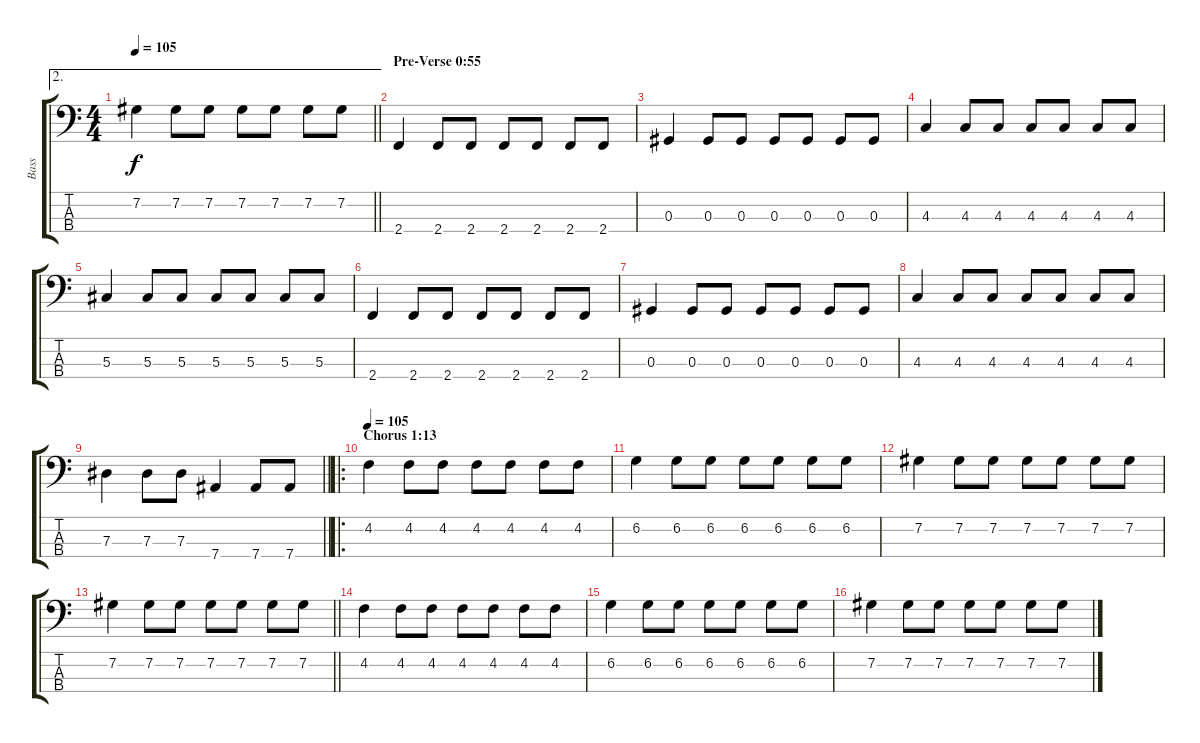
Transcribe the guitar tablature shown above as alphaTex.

\track ("Bass" "Bass") {instrument electricbassfinger}
\staff {score tabs}
\tuning (Gb2 Db2 Ab1 Eb1) {hide}
\ae 2
\ts (4 4)
\tempo 105
\clef f4
\barLineRight lightlight
\ks c
7.2.4{dy f} 7.2.8 7.2.8 7.2.8 7.2.8 7.2.8 7.2.8 |
\section ("" "Pre-Verse 0:55")
2.4.4 2.4.8 2.4.8 2.4.8 2.4.8 2.4.8 2.4.8 |
0.3.4 0.3.8 0.3.8 0.3.8 0.3.8 0.3.8 0.3.8 |
4.3.4 4.3.8 4.3.8 4.3.8 4.3.8 4.3.8 4.3.8 |
5.3.4 5.3.8 5.3.8 5.3.8 5.3.8 5.3.8 5.3.8 |
2.4.4 2.4.8 2.4.8 2.4.8 2.4.8 2.4.8 2.4.8 |
0.3.4 0.3.8 0.3.8 0.3.8 0.3.8 0.3.8 0.3.8 |
4.3.4 4.3.8 4.3.8 4.3.8 4.3.8 4.3.8 4.3.8 |
\barLineRight lightlight
7.3.4 7.3.8 7.3.8 7.4.4 7.4.8 7.4.8 |
\ro
\section ("" "Chorus 1:13")
\tempo 105
4.2.4 4.2.8 4.2.8 4.2.8 4.2.8 4.2.8 4.2.8 |
6.2.4 6.2.8 6.2.8 6.2.8 6.2.8 6.2.8 6.2.8 |
7.2.4 7.2.8 7.2.8 7.2.8 7.2.8 7.2.8 7.2.8 |
\barLineRight lightlight
7.2.4 7.2.8 7.2.8 7.2.8 7.2.8 7.2.8 7.2.8 |
4.2.4 4.2.8 4.2.8 4.2.8 4.2.8 4.2.8 4.2.8 |
6.2.4 6.2.8 6.2.8 6.2.8 6.2.8 6.2.8 6.2.8 |
7.2.4 7.2.8 7.2.8 7.2.8 7.2.8 7.2.8 7.2.8
